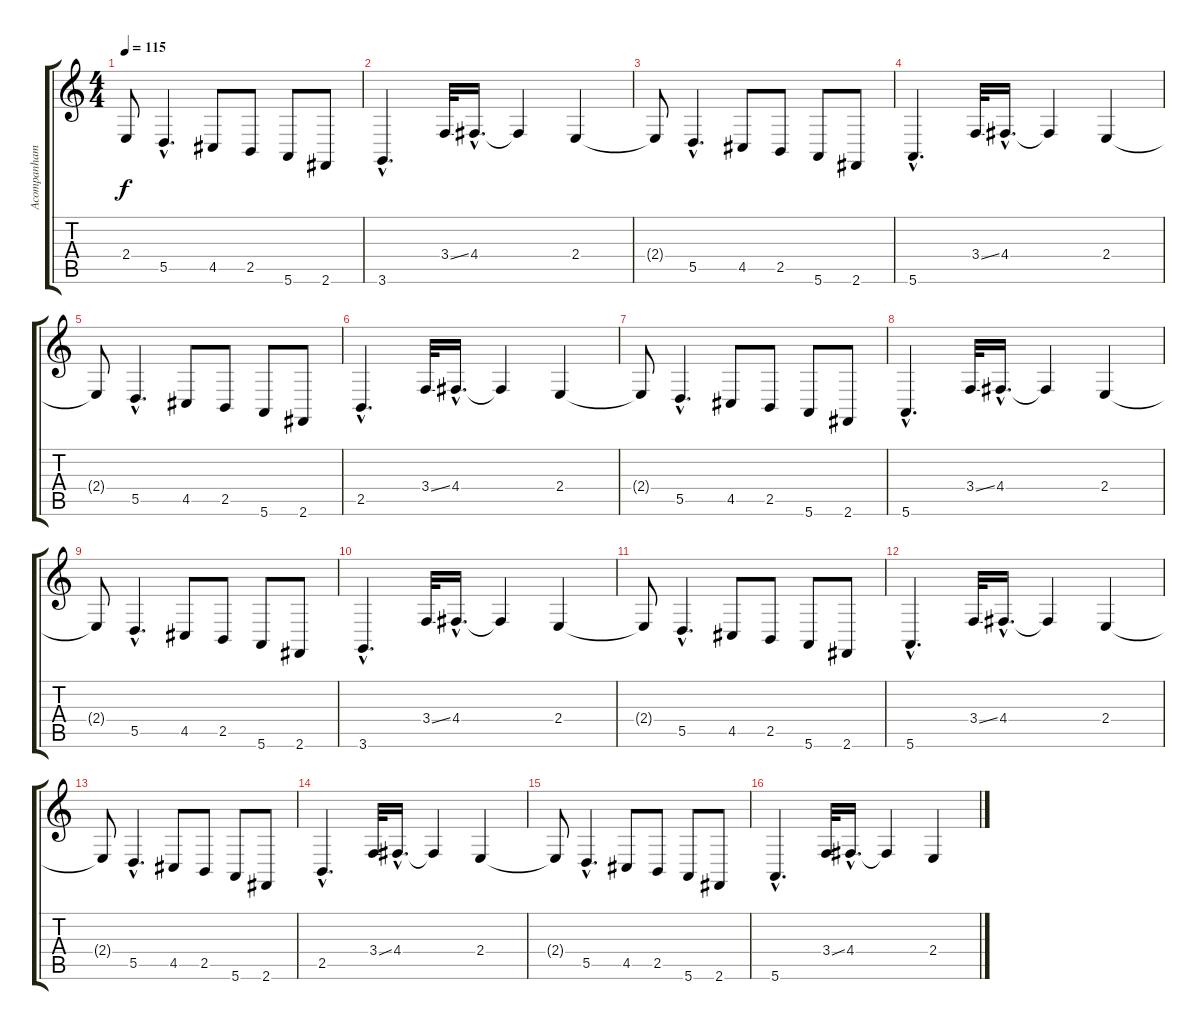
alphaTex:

\track ("Acompanhamento 1" "Acompanham") {instrument pizzicatostrings}
\staff {score tabs}
\tuning (E4 B3 G3 D3 A2 E2) {hide}
\ts (4 4)
\tempo 115
\clef g2
\ks c
2.4{t}.8{dy f} 5.5{hac}.4{d} 4.5.8 2.5.8 5.6.8 2.6.8 |
3.6{hac}.4{d} 3.4{ss}.32 4.4{hac}.16{d} 4.4{t}.4 2.4.4 |
2.4{t}.8 5.5{hac}.4{d} 4.5.8 2.5.8 5.6.8 2.6.8 |
5.6{hac}.4{d} 3.4{ss}.32 4.4{hac}.16{d} 4.4{t}.4 2.4.4 |
2.4{t}.8 5.5{hac}.4{d} 4.5.8 2.5.8 5.6.8 2.6.8 |
2.5{hac}.4{d} 3.4{ss}.32 4.4{hac}.16{d} 4.4{t}.4 2.4.4 |
2.4{t}.8 5.5{hac}.4{d} 4.5.8 2.5.8 5.6.8 2.6.8 |
5.6{hac}.4{d} 3.4{ss}.32 4.4{hac}.16{d} 4.4{t}.4 2.4.4 |
2.4{t}.8 5.5{hac}.4{d} 4.5.8 2.5.8 5.6.8 2.6.8 |
3.6{hac}.4{d} 3.4{ss}.32 4.4{hac}.16{d} 4.4{t}.4 2.4.4 |
2.4{t}.8 5.5{hac}.4{d} 4.5.8 2.5.8 5.6.8 2.6.8 |
5.6{hac}.4{d} 3.4{ss}.32 4.4{hac}.16{d} 4.4{t}.4 2.4.4 |
2.4{t}.8 5.5{hac}.4{d} 4.5.8 2.5.8 5.6.8 2.6.8 |
2.5{hac}.4{d} 3.4{ss}.32 4.4{hac}.16{d} 4.4{t}.4 2.4.4 |
2.4{t}.8 5.5{hac}.4{d} 4.5.8 2.5.8 5.6.8 2.6.8 |
5.6{hac}.4{d} 3.4{ss}.32 4.4{hac}.16{d} 4.4{t}.4 2.4.4
